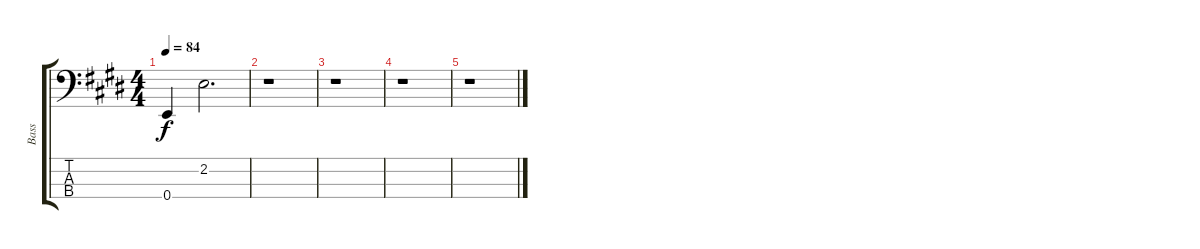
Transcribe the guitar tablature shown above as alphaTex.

\track ("Bass" "Bass") {instrument electricbasspick}
\staff {score tabs}
\tuning (G2 D2 A1 E1) {hide}
\ts (4 4)
\tempo 84
\clef f4
\ks e
0.4.4{dy f} 2.2.2{d} |
\ks c#minor
r.1 |
r.1 |
r.1 |
r.1
